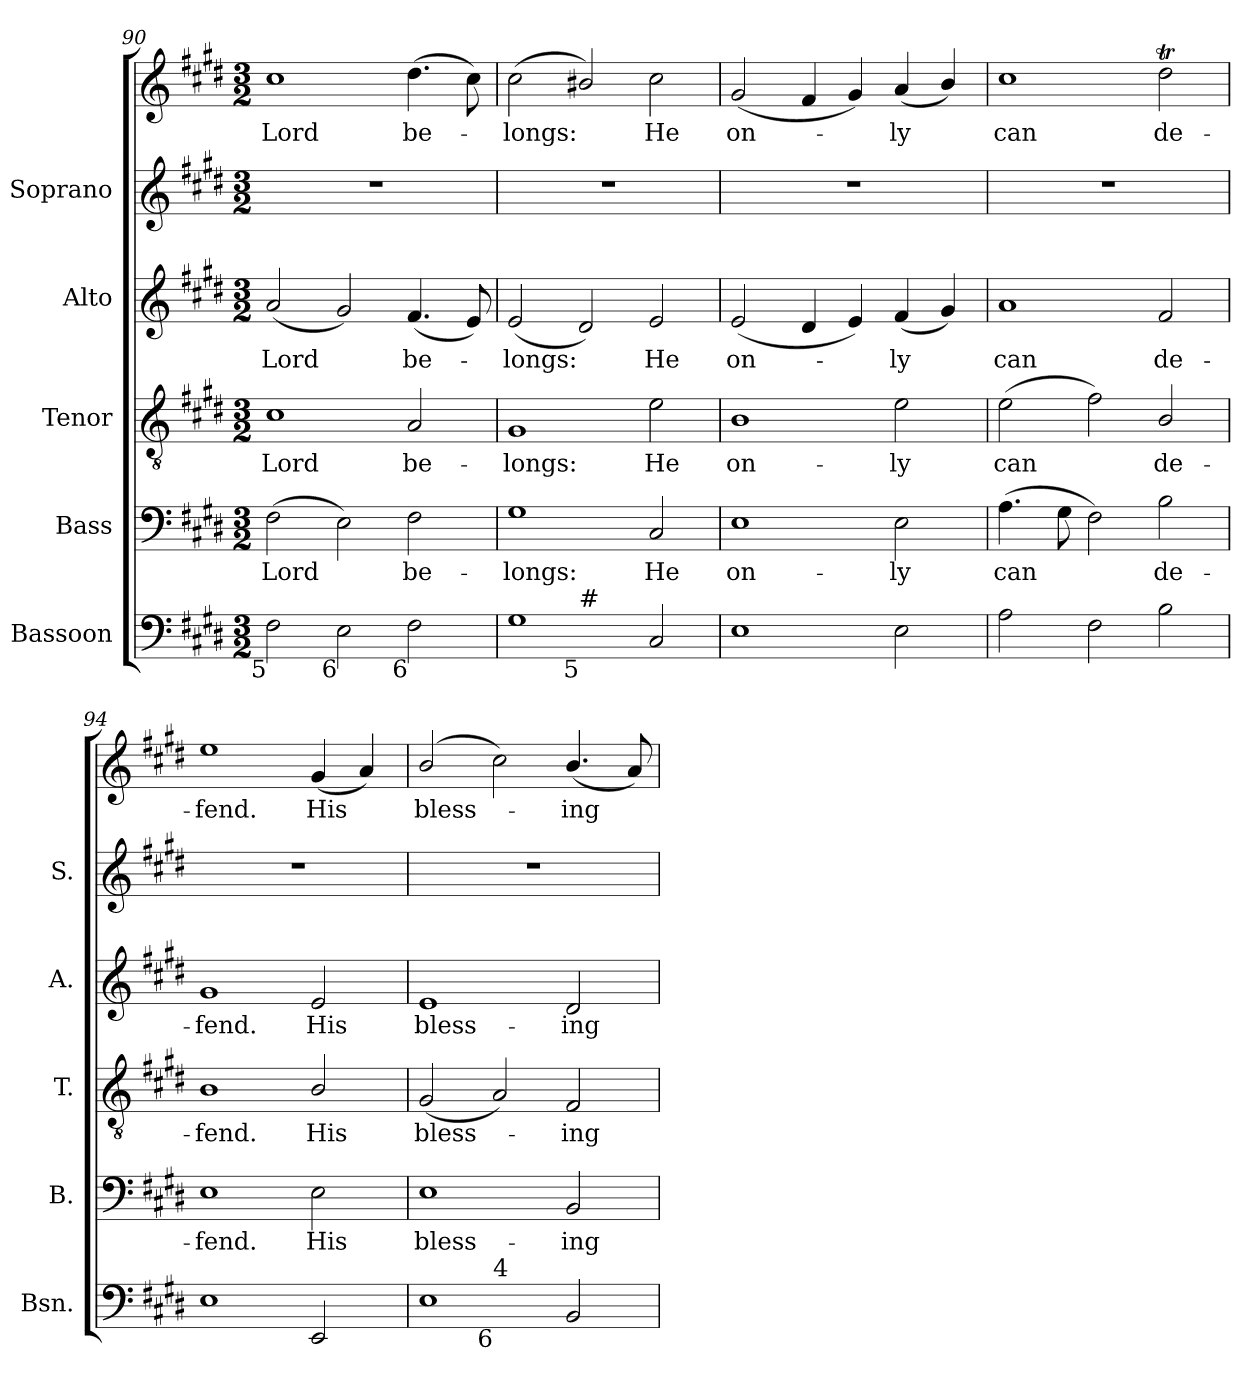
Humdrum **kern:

**kern	**kern	**text	**kern	**text	**kern	**text	**kern	**kern	**text
*part5	*part4	*part4	*part3	*part3	*part2	*part2	*part1	*part1	*part1
*staff6	*staff5	*staff5	*staff4	*staff4	*staff3	*staff3	*staff2	*staff1	*staff1
*I"Bassoon	*I"Bass	*	*I"Tenor	*	*I"Alto	*	*I"Soprano	*	*
*I'Bsn.	*I'B.	*	*I'T.	*	*I'A.	*	*I'S.	*	*
*clefF4	*clefF4	*	*clefGv2	*	*clefG2	*	*clefG2	*clefG2	*
*	*	*	*ITrd7c12	*	*	*	*	*	*
*k[f#c#g#d#]	*k[f#c#g#d#]	*	*k[f#c#g#d#]	*	*k[f#c#g#d#]	*	*k[f#c#g#d#]	*k[f#c#g#d#]	*
*E:	*E:	*	*E:	*	*E:	*	*E:	*E:	*
*M3/2	*M3/2	*	*M3/2	*	*M3/2	*	*M3/2	*M3/2	*
=90	=90	=90	=90	=90	=90	=90	=90	=90	=90
!	!	!LO:LY:b:color=#000000	!	!	!	!	!	!	!
!	!	!	!	!LO:LY:b:color=#000000	!	!	!	!	!
!	!	!	!	!	!	!LO:LY:b:color=#000000	!LO:N:vis=1	!	!
!LO:TX:b:rj:t=5	!	!	!	!	!	!	!	!	!
!	!	!	!	!	!	!	!	!	!LO:LY:b:color=#000000
2F#i\	(2F#i\	Lord	1C#i	Lord	(2ai/	Lord	1.r	1cc#i	Lord
!LO:TX:b:rj:t=6	!	!	!	!	!	!	!	!	!
2Ei\	2Ei\)	.	.	.	2g#i/)	.	.	.	.
!	!	!LO:LY:b:color=#000000	!	!	!	!	!	!	!
!	!	!	!	!LO:LY:b:color=#000000	!	!	!	!	!
!	!	!	!	!	!	!LO:LY:b:color=#000000	!	!	!
!LO:TX:b:rj:t=6	!	!	!	!	!	!	!	!	!
!	!	!	!	!	!	!	!	!	!LO:LY:b:color=#000000
2F#i\	2F#i\	be-	2AAi/	be-	(4.f#i/	be-	.	(4.dd#i\	be-
.	.	.	.	.	8ei/)	.	.	8cc#i\)	.
=91	=91	=91	=91	=91	=91	=91	=91	=91	=91
!	!	!LO:LY:b:color=#000000	!	!	!	!	!	!	!
!	!	!	!	!LO:LY:b:color=#000000	!	!	!	!	!
!	!	!	!	!	!	!LO:LY:b:color=#000000	!LO:N:vis=1	!	!
!LO:TX:b:rj:t=6	!	!	!	!	!	!	!	!	!
!LO:TX:t=4	!	!	!	!	!	!	!	!	!
!	!	!	!	!	!	!	!	!	!LO:LY:b:color=#000000
*^	*	*	*	*	*	*	*	*	*
1G#i	2ryy	1G#i	-longs:	1GG#i	-longs:	(2ei/	-longs:	1.r	(2cc#i\	-longs:
!	!LO:TX:b:rj:t=5	!	!	!	!	!	!	!	!	!
!	!LO:TX:t=#	!	!	!	!	!	!	!	!	!
.	1ryy	.	.	.	.	2d#i/)	.	.	2b#Xi/)	.
!	!	!	!LO:LY:b:color=#000000	!	!	!	!	!	!	!
!	!	!	!	!	!LO:LY:b:color=#000000	!	!	!	!	!
!	!	!	!	!	!	!	!LO:LY:b:color=#000000	!	!	!
!	!	!	!	!	!	!	!	!	!	!LO:LY:b:color=#000000
2C#i/	.	2C#i/	He	2Ei\	He	2ei/	He	.	2cc#i\	He
*v	*v	*	*	*	*	*	*	*	*	*
=92	=92	=92	=92	=92	=92	=92	=92	=92	=92
*^	*	*	*	*	*	*	*	*	*
!	!	!	!LO:LY:b:color=#000000	!	!	!	!	!	!	!
*v	*v	*	*	*	*	*	*	*	*	*
*^	*	*	*	*	*	*	*	*	*
!	!	!	!	!	!LO:LY:b:color=#000000	!	!	!	!	!
*v	*v	*	*	*	*	*	*	*	*	*
*^	*	*	*	*	*	*	*	*	*
!	!	!	!	!	!	!	!LO:LY:b:color=#000000	!LO:N:vis=1	!	!
*v	*v	*	*	*	*	*	*	*	*	*
*^	*	*	*	*	*	*	*	*	*
!	!	!	!	!	!	!	!	!	!	!LO:LY:b:color=#000000
*v	*v	*	*	*	*	*	*	*	*	*
1Ei	1Ei	on-	1BBi	on-	(2ei/	on-	1.r	(2g#i/	on-
.	.	.	.	.	4d#i/	.	.	4f#i/	.
.	.	.	.	.	4ei/)	.	.	4g#i/)	.
!	!	!LO:LY:b:color=#000000	!	!	!	!	!	!	!
!	!	!	!	!LO:LY:b:color=#000000	!	!	!	!	!
!	!	!	!	!	!	!LO:LY:b:color=#000000	!	!	!
!	!	!	!	!	!	!	!	!	!LO:LY:b:color=#000000
2Ei\	2Ei\	-ly	2Ei\	-ly	(4f#i/	-ly	.	(4ai/	-ly
.	.	.	.	.	4g#i/)	.	.	4bi/)	.
=93	=93	=93	=93	=93	=93	=93	=93	=93	=93
!	!	!LO:LY:b:color=#000000	!	!	!	!	!	!	!
!	!	!	!	!LO:LY:b:color=#000000	!	!	!	!	!
!	!	!	!	!	!	!LO:LY:b:color=#000000	!LO:N:vis=1	!	!
!	!	!	!	!	!	!	!	!	!LO:LY:b:color=#000000
2Ai\	(4.Ai\	can	(2Ei\	can	1ai	can	1.r	1cc#i	can
.	8G#i\	.	.	.	.	.	.	.	.
2F#i\	2F#i\)	.	2F#i\)	.	.	.	.	.	.
!	!	!LO:LY:b:color=#000000	!	!	!	!	!	!	!
!	!	!	!	!LO:LY:b:color=#000000	!	!	!	!	!
!	!	!	!	!	!	!LO:LY:b:color=#000000	!	!	!
!	!	!	!	!	!	!	!	!	!LO:LY:b:color=#000000
2Bi\	2Bi\	de-	2BBi/	de-	2f#i/	de-	.	2dd#ti\	de-
=94	=94	=94	=94	=94	=94	=94	=94	=94	=94
!	!	!LO:LY:b:color=#000000	!	!	!	!	!	!	!
!	!	!	!	!LO:LY:b:color=#000000	!	!	!	!	!
!	!	!	!	!	!	!LO:LY:b:color=#000000	!LO:N:vis=1	!	!
!	!	!	!	!	!	!	!	!	!LO:LY:b:color=#000000
1Ei	1Ei	-fend.	1BBi	-fend.	1g#i	-fend.	1.r	1eei	-fend.
!	!	!LO:LY:b:color=#000000	!	!	!	!	!	!	!
!	!	!	!	!LO:LY:b:color=#000000	!	!	!	!	!
!	!	!	!	!	!	!LO:LY:b:color=#000000	!	!	!
!	!	!	!	!	!	!	!	!	!LO:LY:b:color=#000000
2EEi/	2Ei\	His	2BBi/	His	2ei/	His	.	(4g#i/	His
.	.	.	.	.	.	.	.	4ai/)	.
!!LO:LB:g=z
=95	=95	=95	=95	=95	=95	=95	=95	=95	=95
!	!	!LO:LY:b:color=#000000	!	!	!	!	!	!	!
!	!	!	!	!LO:LY:b:color=#000000	!	!	!	!	!
!	!	!	!	!	!	!LO:LY:b:color=#000000	!LO:N:vis=1	!	!
!LO:TX:b:rj:t=5	!	!	!	!	!	!	!	!	!
!LO:TX:t=3	!	!	!	!	!	!	!	!	!
!	!	!	!	!	!	!	!	!	!LO:LY:b:color=#000000
*^	*	*	*	*	*	*	*	*	*
1Ei	2ryy	1Ei	bless-	(2GG#i/	bless-	1ei	bless-	1.r	(2bi/	bless-
!	!LO:TX:b:rj:t=6	!	!	!	!	!	!	!	!	!
!	!LO:TX:t=4	!	!	!	!	!	!	!	!	!
.	1ryy	.	.	2AAi/)	.	.	.	.	2cc#i\)	.
!	!	!	!LO:LY:b:color=#000000	!	!	!	!	!	!	!
!	!	!	!	!	!LO:LY:b:color=#000000	!	!	!	!	!
!	!	!	!	!	!	!	!LO:LY:b:color=#000000	!	!	!
!	!	!	!	!	!	!	!	!	!	!LO:LY:b:color=#000000
2BBi/	.	2BBi/	-ing	2FF#i/	-ing	2d#i/	-ing	.	(4.bi/	-ing
.	.	.	.	.	.	.	.	.	8ai/)	.
*v	*v	*	*	*	*	*	*	*	*	*
=	=	=	=	=	=	=	=	=	=
*-	*-	*-	*-	*-	*-	*-	*-	*-	*-
